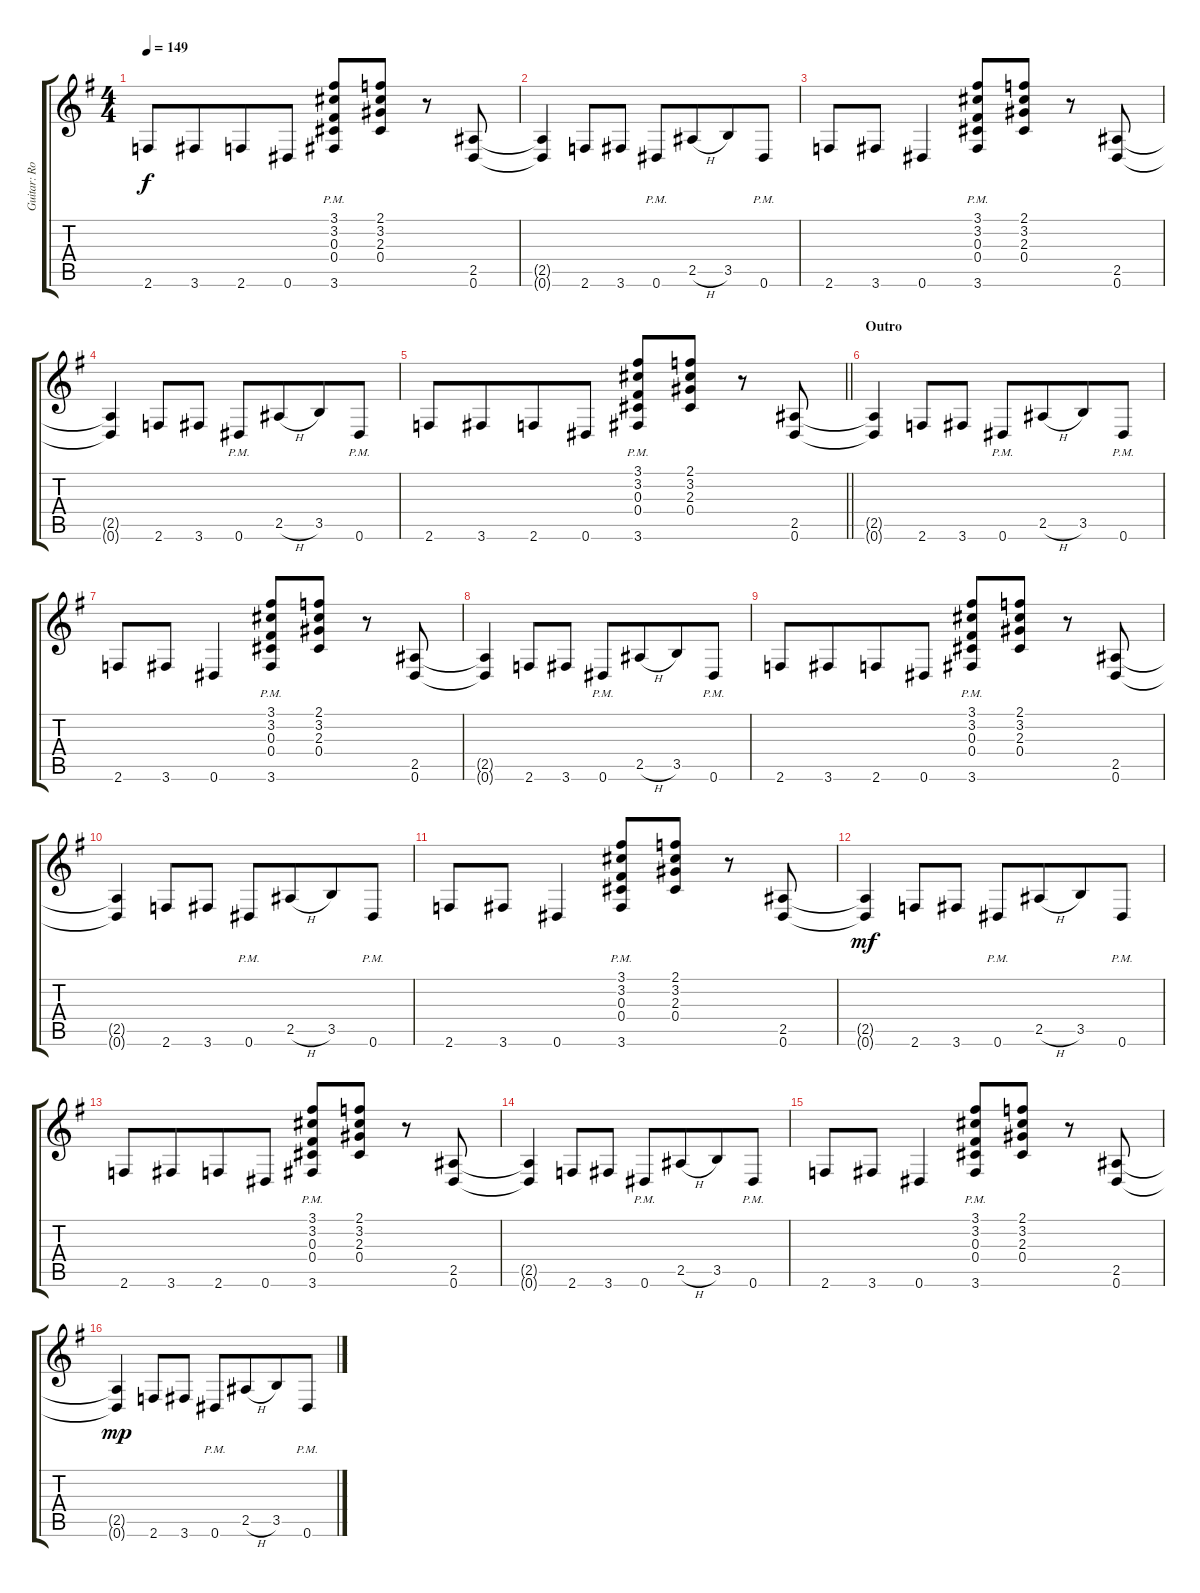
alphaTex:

\track ("Guitar: Robbin" "Guitar: Ro") {instrument distortionguitar}
\staff {score tabs}
\tuning (Eb4 Bb3 Gb3 Db3 Ab2 Eb2) {hide}
\ts (4 4)
\tempo 149
\clef g2
\ks g
2.6.8{dy f} 3.6.8{beam merge} 2.6.8 0.6.8 (3.1 3.2 0.3 0.4 3.6{pm}).8 (2.1 3.2 2.3 0.4).8 r.8 (2.5 0.6).8 |
(2.5{t} 0.6{t}).4 2.6.8 3.6.8 0.6{pm}.8 2.5{h}.8{beam merge} 3.5.8 0.6{pm}.8 |
2.6.8 3.6.8 0.6.4 (3.1 3.2 0.3 0.4 3.6{pm}).8 (2.1 3.2 2.3 0.4).8 r.8 (2.5 0.6).8 |
(2.5{t} 0.6{t}).4 2.6.8 3.6.8 0.6{pm}.8 2.5{h}.8{beam merge} 3.5.8 0.6{pm}.8 |
\barLineRight lightlight
2.6.8 3.6.8{beam merge} 2.6.8 0.6.8 (3.1 3.2 0.3 0.4 3.6{pm}).8 (2.1 3.2 2.3 0.4).8 r.8 (2.5 0.6).8 |
\section ("" "Outro")
(2.5{t} 0.6{t}).4 2.6.8 3.6.8 0.6{pm}.8 2.5{h}.8{beam merge} 3.5.8 0.6{pm}.8 |
2.6.8 3.6.8 0.6.4 (3.1 3.2 0.3 0.4 3.6{pm}).8 (2.1 3.2 2.3 0.4).8 r.8 (2.5 0.6).8 |
(2.5{t} 0.6{t}).4 2.6.8 3.6.8 0.6{pm}.8 2.5{h}.8{beam merge} 3.5.8 0.6{pm}.8 |
2.6.8 3.6.8{beam merge} 2.6.8 0.6.8 (3.1 3.2 0.3 0.4 3.6{pm}).8 (2.1 3.2 2.3 0.4).8 r.8 (2.5 0.6).8 |
(2.5{t} 0.6{t}).4 2.6.8 3.6.8 0.6{pm}.8 2.5{h}.8{beam merge} 3.5.8 0.6{pm}.8 |
2.6.8 3.6.8 0.6.4 (3.1 3.2 0.3 0.4 3.6{pm}).8 (2.1 3.2 2.3 0.4).8 r.8 (2.5 0.6).8 |
(2.5{t} 0.6{t}).4{dy mf} 2.6.8 3.6.8 0.6{pm}.8 2.5{h}.8{beam merge} 3.5.8 0.6{pm}.8 |
2.6.8 3.6.8{beam merge} 2.6.8 0.6.8 (3.1 3.2 0.3 0.4 3.6{pm}).8 (2.1 3.2 2.3 0.4).8 r.8 (2.5 0.6).8 |
(2.5{t} 0.6{t}).4 2.6.8 3.6.8 0.6{pm}.8 2.5{h}.8{beam merge} 3.5.8 0.6{pm}.8 |
2.6.8 3.6.8 0.6.4 (3.1 3.2 0.3 0.4 3.6{pm}).8 (2.1 3.2 2.3 0.4).8 r.8 (2.5 0.6).8 |
(2.5{t} 0.6{t}).4{dy mp} 2.6.8 3.6.8 0.6{pm}.8 2.5{h}.8{beam merge} 3.5.8 0.6{pm}.8
